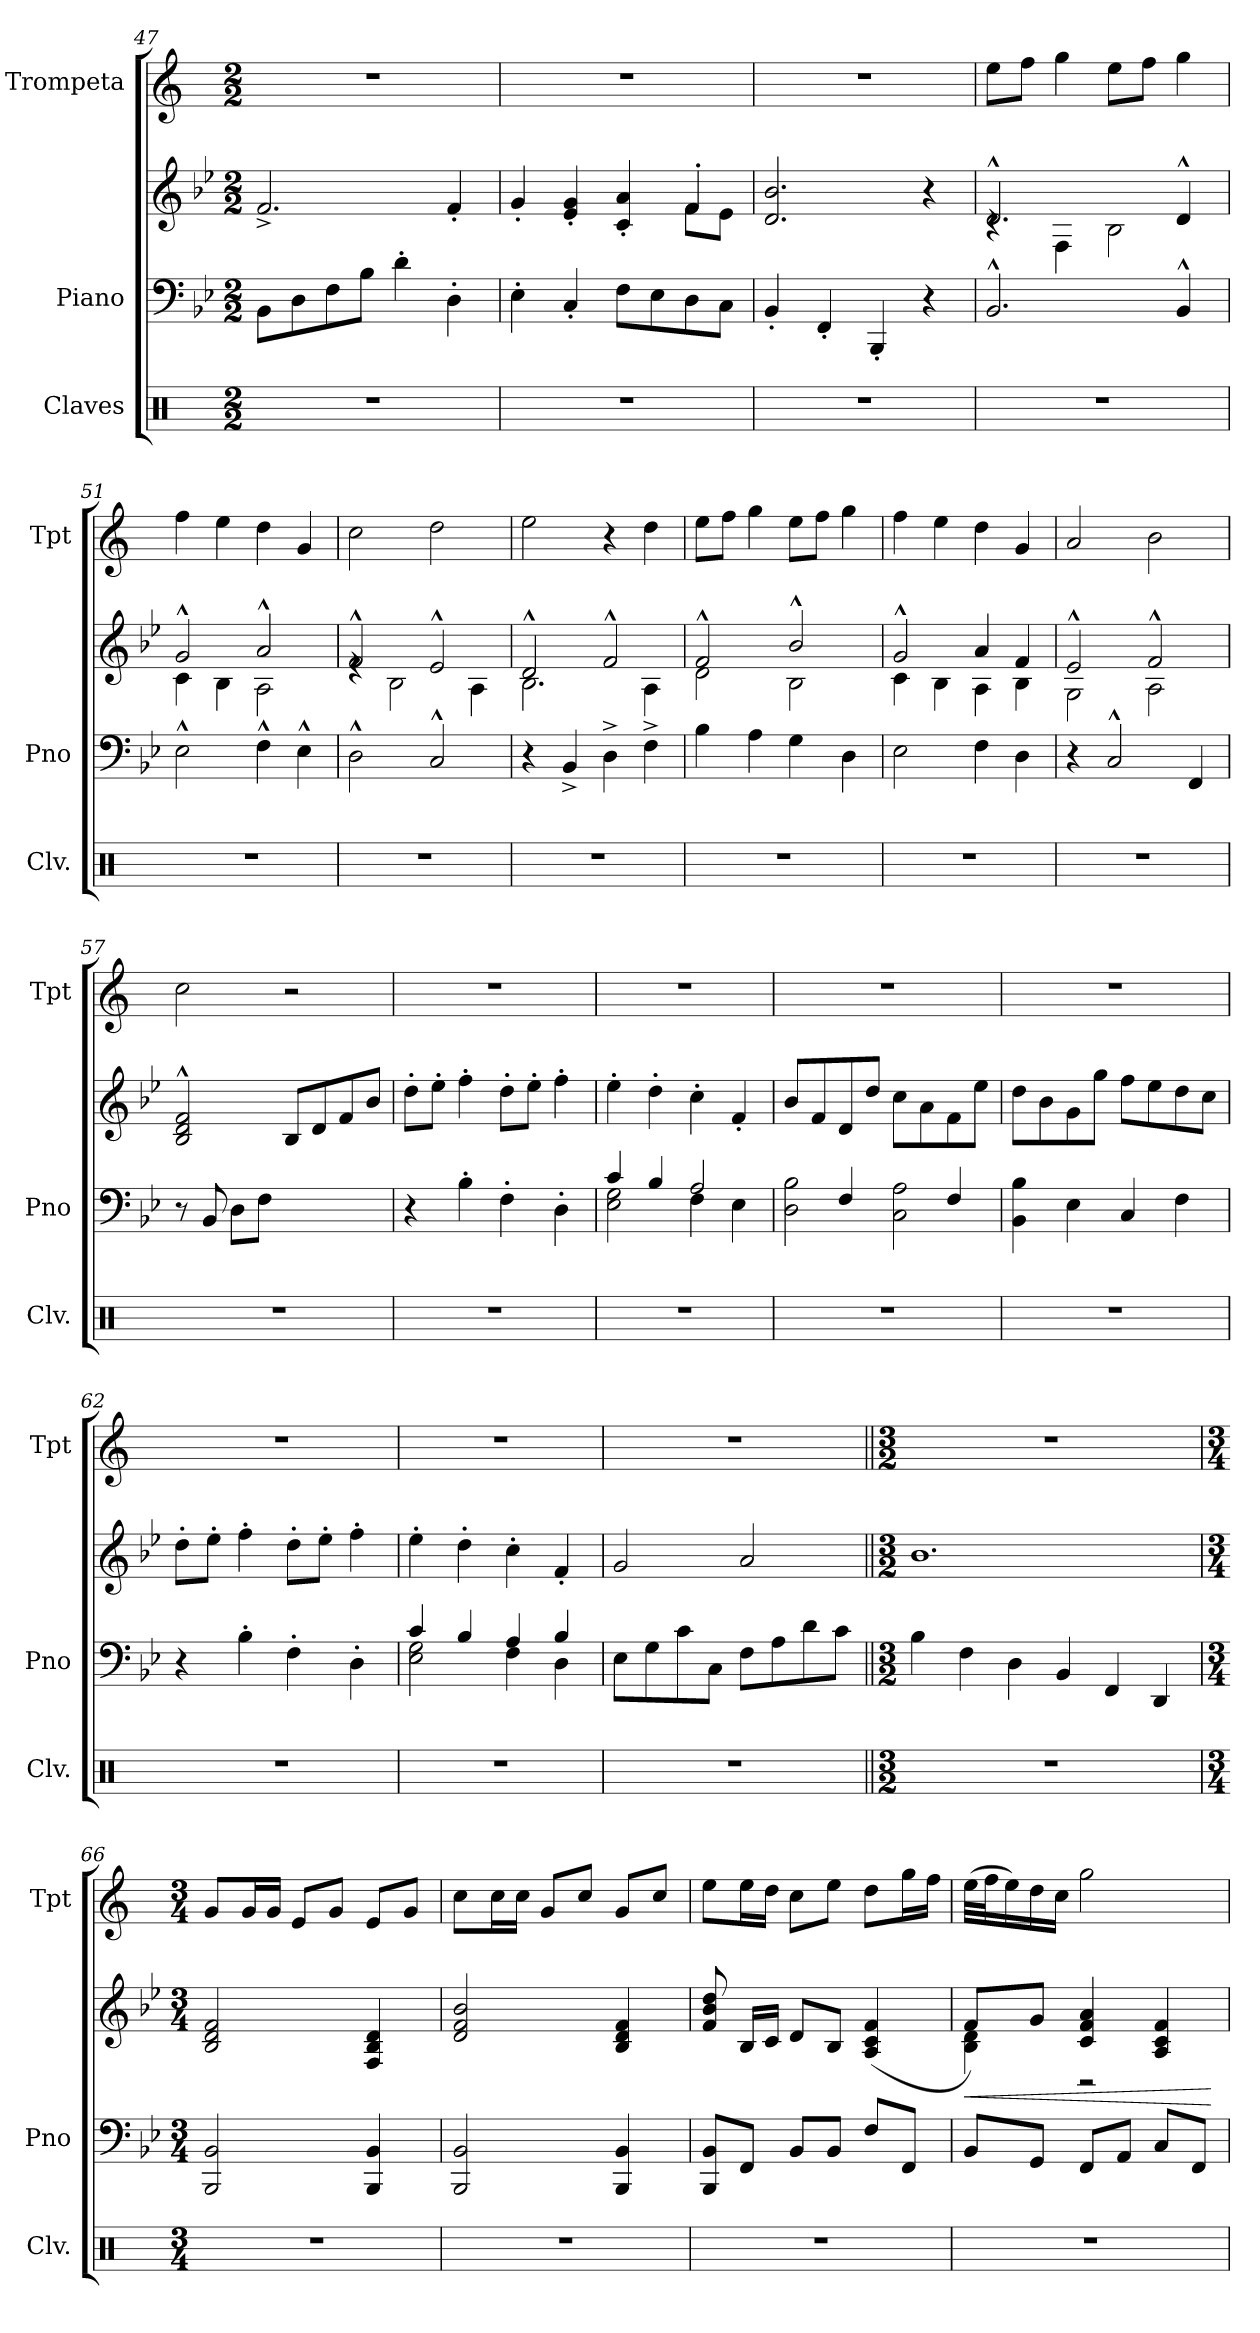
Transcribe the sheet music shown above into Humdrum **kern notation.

**kern	**kern	**kern	**dynam	**kern
*part3	*part2	*part2	*part2	*part1
*staff4	*staff3	*staff2	*staff2/3	*staff1
*I"Claves	*I"Piano	*	*	*I"Trompeta
*I'Clv.	*I'Pno	*	*	*I'Tpt
*clefX	*clefF4	*clefG2	*	*clefG2
*	*	*	*	*ITrd1c2
*k[]	*k[b-e-]	*k[b-e-]	*	*k[b-e-]
*M2/2	*M2/2	*M2/2	*	*M2/2
=47	=47	=47	=47	=47
1r	8BB-\L	2.f^/	.	1r
.	8D\	.	.	.
.	8F\	.	.	.
.	8B-\J	.	.	.
.	4d'\	.	.	.
.	4D'\	4f'/	.	.
=48	=48	=48	=48	=48
*	*	*^	*	*
1r	4E-'\	4g'/	2.ryy	.	1r
.	4C'/	4e-/' 4g/'	.	.	.
.	8F\L	4c/' 4a/'	.	.	.
.	8E-\	.	.	.	.
.	8D\	4f'/	8f\L	.	.
.	8C\J	.	8e-\J	.	.
*	*	*v	*v	*	*
=49	=49	=49	=49	=49
1r	4BB-'/	2.d/ 2.b-/	.	1r
.	4FF'/	.	.	.
.	4BBB-'/	.	.	.
.	4r	4r	.	.
=50	=50	=50	=50	=50
*	*	*^	*	*
1r	2.BB-^^/	2.d^^/	4rc	.	8dd\L
.	.	.	.	.	8ee-\J
.	.	.	4F\	.	4ff\
.	.	.	2B-\	.	8dd\L
.	.	.	.	.	8ee-\J
.	4BB-^^/	4d^^/	.	.	4ff\
=51	=51	=51	=51	=51	=51
1r	2E-^^\	2g^^/	4c\	.	4ee-\
.	.	.	4B-\	.	4dd\
.	4F^^\	2a^^/	2A\	.	4cc\
.	4E-^^\	.	.	.	4f/
=52	=52	=52	=52	=52	=52
1r	2D^^\	2f^^/	4re	.	2b-\
.	.	.	2B-\	.	.
.	2C^^/	2e-^^/	.	.	2cc\
.	.	.	4A\	.	.
!!LO:LB:g=z
=53	=53	=53	=53	=53	=53
1r	4r	2d^^/	2.B-\	.	2dd\
.	4BB-^/	.	.	.	.
.	4D^\	2f^^/	.	.	4r
.	4F^\	.	4A\	.	4cc\
=54	=54	=54	=54	=54	=54
1r	4B-\	2f^^/	2d\	.	8dd\L
.	.	.	.	.	8ee-\J
.	4A\	.	.	.	4ff\
.	4G\	2b-^^/	2B-\	.	8dd\L
.	.	.	.	.	8ee-\J
.	4D\	.	.	.	4ff\
=55	=55	=55	=55	=55	=55
1r	2E-\	2g^^/	4c\	.	4ee-\
.	.	.	4B-\	.	4dd\
.	4F\	4a/	4A\	.	4cc\
.	4D\	4f/	4B-\	.	4f/
=56	=56	=56	=56	=56	=56
1r	4r	2e-^^/	2G\	.	2g/
.	2C^^/	.	.	.	.
.	.	2f^^/	2A\	.	2a\
.	4FF/	.	.	.	.
*	*	*v	*v	*	*
=57	=57	=57	=57	=57
1r	8r	2B-/^^ 2d/^^ 2f/^^	.	2b-\
.	8BB-/	.	.	.
.	8D\L	.	.	.
.	8F\J	.	.	.
.	2ryy	8B-/L	.	2r
.	.	8d/	.	.
.	.	8f/	.	.
.	.	8b-/J	.	.
=58	=58	=58	=58	=58
1r	4r	8dd'\L	.	1r
.	.	8ee-'\J	.	.
.	4B-'\	4ff'\	.	.
.	4F'\	8dd'\L	.	.
.	.	8ee-'\J	.	.
.	4D'\	4ff'\	.	.
=59	=59	=59	=59	=59
*	*^	*	*	*
1r	4c/	2E-\ 2G\	4ee-'\	.	1r
.	4B-/	.	4dd'\	.	.
.	2A/	4F\	4cc'\	.	.
.	.	4E-\	4f'/	.	.
!!LO:LB:g=z
=60	=60	=60	=60	=60	=60
1r	2D\ 2B-\	4ryy	8b-/L	.	1r
.	.	.	8f/	.	.
.	.	4F/	8d/	.	.
.	.	.	8dd/J	.	.
.	2C\ 2A\	4ryy	8cc\L	.	.
.	.	.	8a\	.	.
.	.	4F/	8f\	.	.
.	.	.	8ee-\J	.	.
*	*v	*v	*	*	*
=61	=61	=61	=61	=61
1r	4BB-\ 4B-\	8dd\L	.	1r
.	.	8b-\	.	.
.	4E-\	8g\	.	.
.	.	8gg\J	.	.
.	4C/	8ff\L	.	.
.	.	8ee-\	.	.
.	4F\	8dd\	.	.
.	.	8cc\J	.	.
=62	=62	=62	=62	=62
1r	4r	8dd'\L	.	1r
.	.	8ee-'\J	.	.
.	4B-'\	4ff'\	.	.
.	4F'\	8dd'\L	.	.
.	.	8ee-'\J	.	.
.	4D'\	4ff'\	.	.
=63	=63	=63	=63	=63
*	*^	*	*	*
1r	4c/	2E-\ 2G\	4ee-'\	.	1r
.	4B-/	.	4dd'\	.	.
.	4A/	4F\	4cc'\	.	.
.	4B-/	4D\	4f'/	.	.
*	*v	*v	*	*	*
=64	=64	=64	=64	=64
1r	8E-\L	2g/	.	1r
.	8G\	.	.	.
.	8c\	.	.	.
.	8C\J	.	.	.
.	8F\L	2a/	.	.
.	8A\	.	.	.
.	8d\	.	.	.
.	8c\J	.	.	.
=65||	=65||	=65||	=65||	=65||
*M3/2	*M3/2	*M3/2	*	*M3/2
1.r	4B-\	1.b-	.	1.r
.	4F\	.	.	.
.	4D\	.	.	.
.	4BB-/	.	.	.
.	4FF/	.	.	.
.	4DD/	.	.	.
!!LO:LB:g=z
=66	=66	=66	=66	=66
*M3/4	*M3/4	*M3/4	*	*M3/4
*	*	*	*	*MM74
2.r	2BBB-/ 2BB-/	2B-/ 2d/ 2f/	.	8f/L
.	.	.	.	16f/L
.	.	.	.	16f/JJ
.	.	.	.	8d/L
.	.	.	.	8f/J
.	4BBB-/ 4BB-/	4F/ 4B-/ 4d/	.	8d/L
.	.	.	.	8f/J
=67	=67	=67	=67	=67
2.r	2BBB-/ 2BB-/	2d/ 2f/ 2b-/	.	8b-\L
.	.	.	.	16b-\L
.	.	.	.	16b-\JJ
.	.	.	.	8f/L
.	.	.	.	8b-/J
.	4BBB-/ 4BB-/	4B-/ 4d/ 4f/	.	8f/L
.	.	.	.	8b-/J
=68	=68	=68	=68	=68
2.r	8BBB-/ 8BB-/L	8f/ 8b-/ 8dd/	.	8dd\L
.	8FF/J	16B-/LL	.	16dd\L
.	.	16c/JJ	.	16cc\JJ
.	8BB-/L	8d/L	.	8b-\L
.	8BB-/J	8B-/J	.	8dd\J
.	8F/L	(>4A/ 4c/ 4f/	.	8cc\L
.	8FF/J	.	.	16ff\L
.	.	.	.	16ee-\JJ
=69	=69	=69	=69	=69
!	!	!	!LO:HP:b	!
*	*	*^	*	*
2.r	8BB-/L	8f/L)	4B-\ 4d\	<	(>32dd\LLL
.	.	.	.	.	32ee-\J
.	.	.	.	.	16dd\)
.	8GG/J	8g/J	.	.	16cc\
.	.	.	.	.	16b-\JJ
.	8FF/L	4c/ 4f/ 4a/	2r	.	2ff\
.	8AA/J	.	.	.	.
.	8C/L	4A/ 4c/ 4f/	.	.	.
.	8FF/J	.	.	.	.
*	*	*v	*v	*	*
.	.	.	[	.
=	=	=	=	=
*-	*-	*-	*-	*-
